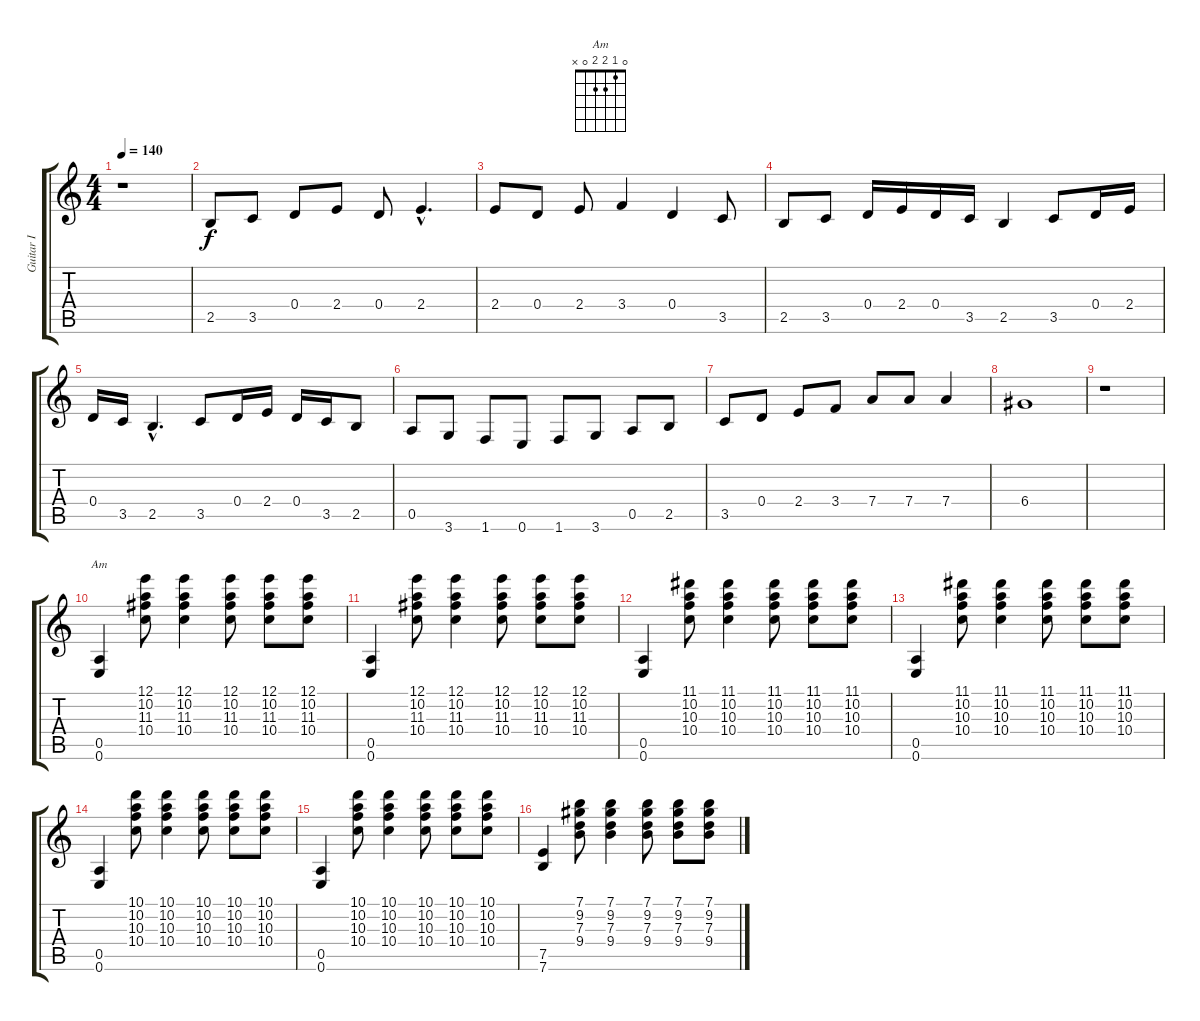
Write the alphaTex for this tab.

\track ("Guitar I" "Guitar I") {instrument acousticguitarnylon}
\staff {score tabs}
\tuning (E4 B3 G3 D3 A2 E2) {hide}
\chord ("Am" 0 1 2 2 0 x)
\ts (4 4)
\tempo 140
\clef g2
\ks c
r.1{dy f} |
2.5.8 3.5.8 0.4.8 2.4.8 0.4.8 2.4{hac}.4{d} |
2.4.8 0.4.8 2.4.8 3.4.4 0.4.4 3.5.8 |
2.5.8 3.5.8 0.4.16 2.4.16 0.4.16 3.5.16 2.5.4 3.5.8 0.4.16 2.4.16 |
0.4.16 3.5.16 2.5{hac}.4{d} 3.5.8 0.4.16 2.4.16 0.4.16 3.5.16 2.5.8 |
0.5.8 3.6.8 1.6.8 0.6.8 1.6.8 3.6.8 0.5.8 2.5.8 |
3.5.8 0.4.8 2.4.8 3.4.8 7.4.8 7.4.8 7.4.4 |
6.4.1 |
r.1 |
(0.5 0.6).4{ch "Am" volume 12} (12.1 10.2 11.3 10.4).8 (12.1 10.2 11.3 10.4).4 (12.1 10.2 11.3 10.4).8 (12.1 10.2 11.3 10.4).8 (12.1 10.2 11.3 10.4).8 |
(0.5 0.6).4{volume 12} (12.1 10.2 11.3 10.4).8 (12.1 10.2 11.3 10.4).4 (12.1 10.2 11.3 10.4).8 (12.1 10.2 11.3 10.4).8 (12.1 10.2 11.3 10.4).8 |
(0.5 0.6).4{volume 12} (11.1 10.2 10.3 10.4).8 (11.1 10.2 10.3 10.4).4 (11.1 10.2 10.3 10.4).8 (11.1 10.2 10.3 10.4).8 (11.1 10.2 10.3 10.4).8 |
(0.5 0.6).4{volume 12} (11.1 10.2 10.3 10.4).8 (11.1 10.2 10.3 10.4).4 (11.1 10.2 10.3 10.4).8 (11.1 10.2 10.3 10.4).8 (11.1 10.2 10.3 10.4).8 |
(0.5 0.6).4{volume 12} (10.1 10.2 10.3 10.4).8 (10.1 10.2 10.3 10.4).4 (10.1 10.2 10.3 10.4).8 (10.1 10.2 10.3 10.4).8 (10.1 10.2 10.3 10.4).8 |
(0.5 0.6).4{volume 12} (10.1 10.2 10.3 10.4).8 (10.1 10.2 10.3 10.4).4 (10.1 10.2 10.3 10.4).8 (10.1 10.2 10.3 10.4).8 (10.1 10.2 10.3 10.4).8 |
(7.5 7.6).4{volume 12} (7.1 9.2 7.3 9.4).8 (7.1 9.2 7.3 9.4).4 (7.1 9.2 7.3 9.4).8 (7.1 9.2 7.3 9.4).8 (7.1 9.2 7.3 9.4).8
